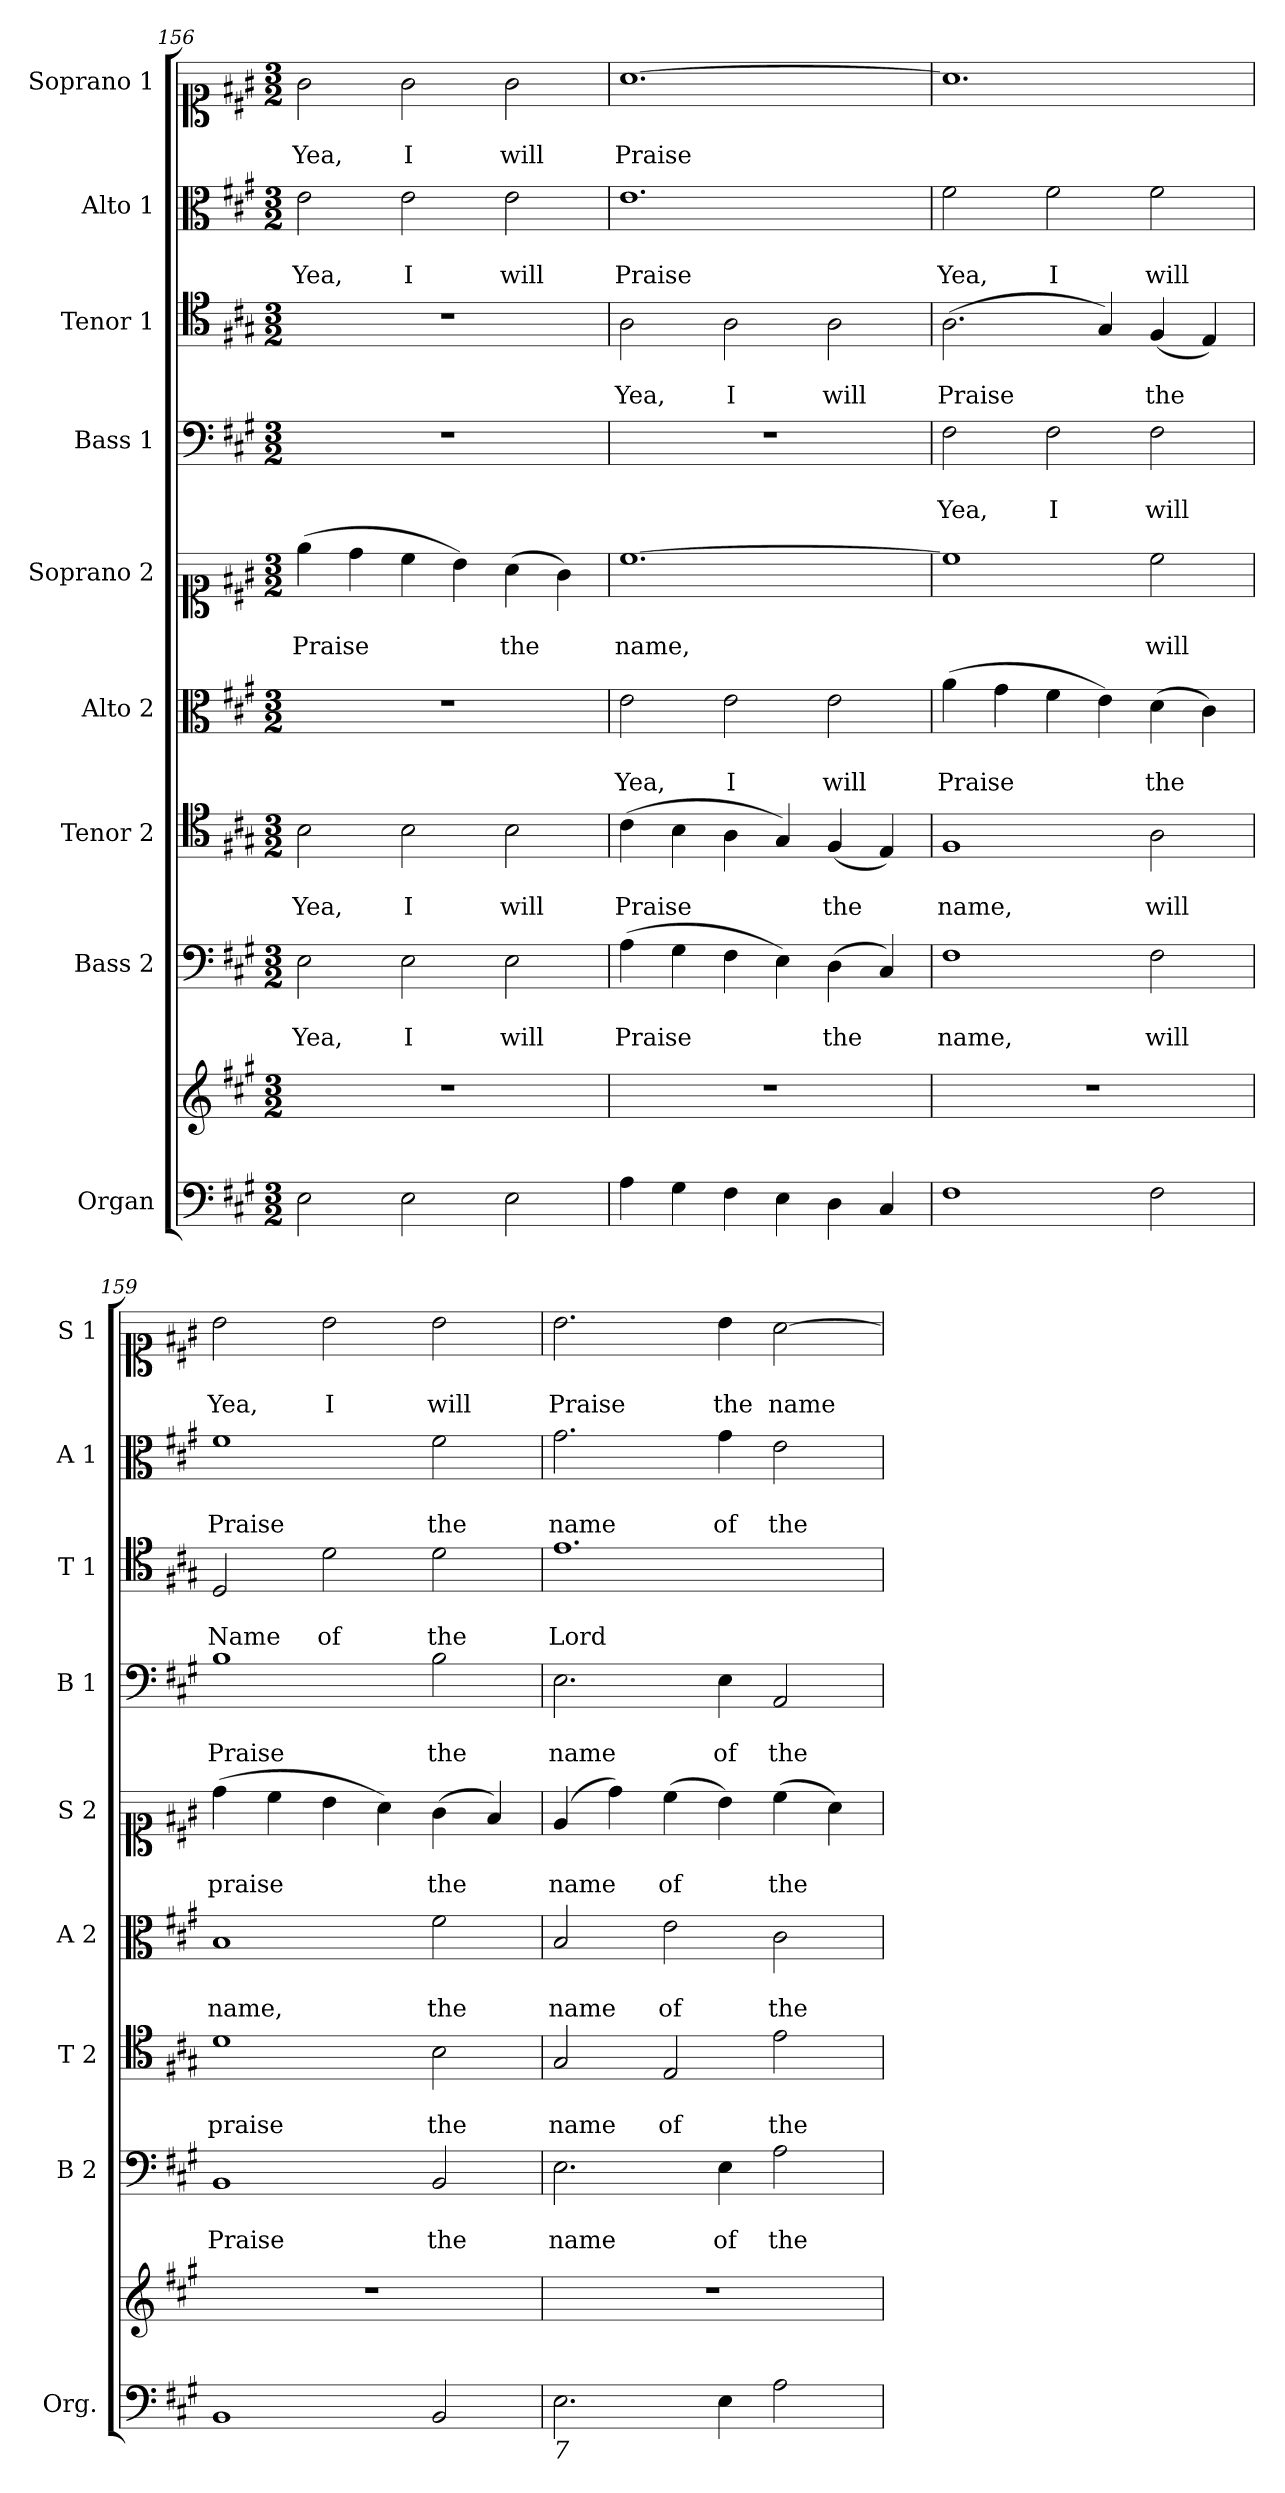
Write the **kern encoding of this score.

**kern	**kern	**kern	**text	**text	**kern	**text	**text	**kern	**text	**text	**kern	**text	**text	**kern	**text	**text	**kern	**text	**text	**kern	**text	**text	**kern	**text	**text
*part9	*part9	*part8	*part8	*part8	*part7	*part7	*part7	*part6	*part6	*part6	*part5	*part5	*part5	*part4	*part4	*part4	*part3	*part3	*part3	*part2	*part2	*part2	*part1	*part1	*part1
*staff10	*staff9	*staff8	*staff8	*staff8	*staff7	*staff7	*staff7	*staff6	*staff6	*staff6	*staff5	*staff5	*staff5	*staff4	*staff4	*staff4	*staff3	*staff3	*staff3	*staff2	*staff2	*staff2	*staff1	*staff1	*staff1
*I"Organ	*	*I"Bass 2	*	*	*I"Tenor 2	*	*	*I"Alto 2	*	*	*I"Soprano 2	*	*	*I"Bass 1	*	*	*I"Tenor 1	*	*	*I"Alto 1	*	*	*I"Soprano 1	*	*
*I'Org.	*	*I'B 2	*	*	*I'T 2	*	*	*I'A 2	*	*	*I'S 2	*	*	*I'B 1	*	*	*I'T 1	*	*	*I'A 1	*	*	*I'S 1	*	*
!!LO:PB:g=z
*clefF4	*clefG2	*clefF4	*	*	*clefC4	*	*	*clefC3	*	*	*clefC1	*	*	*clefF4	*	*	*clefC4	*	*	*clefC3	*	*	*clefC1	*	*
*k[f#c#g#]	*k[f#c#g#]	*k[f#c#g#]	*	*	*k[f#c#g#]	*	*	*k[f#c#g#]	*	*	*k[f#c#g#]	*	*	*k[f#c#g#]	*	*	*k[f#c#g#]	*	*	*k[f#c#g#]	*	*	*k[f#c#g#]	*	*
*A:	*A:	*A:	*	*	*A:	*	*	*A:	*	*	*A:	*	*	*A:	*	*	*A:	*	*	*A:	*	*	*A:	*	*
*M3/2	*M3/2	*M3/2	*	*	*M3/2	*	*	*M3/2	*	*	*M3/2	*	*	*M3/2	*	*	*M3/2	*	*	*M3/2	*	*	*M3/2	*	*
=156	=156	=156	=156	=156	=156	=156	=156	=156	=156	=156	=156	=156	=156	=156	=156	=156	=156	=156	=156	=156	=156	=156	=156	=156	=156
!	!	!	!	!LO:LY:b	!	!	!LO:LY:b	!	!	!	!	!	!LO:LY:b	!	!	!	!	!	!	!	!	!LO:LY:b	!	!	!LO:LY:b
2E\	1.r	2E\	.	Yea,	2B\	.	Yea,	1.r	.	.	(>4ee\	.	Praise	1.r	.	.	1.r	.	.	2e\	.	Yea,	2g#\	.	Yea,
.	.	.	.	.	.	.	.	.	.	.	4dd\	.	.	.	.	.	.	.	.	.	.	.	.	.	.
!	!	!	!	!LO:LY:b	!	!	!LO:LY:b	!	!	!	!	!	!	!	!	!	!	!	!	!	!	!LO:LY:b	!	!	!LO:LY:b
2E\	.	2E\	.	I	2B\	.	I	.	.	.	4cc#\	.	.	.	.	.	.	.	.	2e\	.	I	2g#\	.	I
.	.	.	.	.	.	.	.	.	.	.	4b\)	.	.	.	.	.	.	.	.	.	.	.	.	.	.
!	!	!	!	!LO:LY:b	!	!	!LO:LY:b	!	!	!	!	!	!LO:LY:b	!	!	!	!	!	!	!	!	!LO:LY:b	!	!	!LO:LY:b
2E\	.	2E\	.	will	2B\	.	will	.	.	.	(>4a\	.	the	.	.	.	.	.	.	2e\	.	will	2g#\	.	will
.	.	.	.	.	.	.	.	.	.	.	4g#\)	.	.	.	.	.	.	.	.	.	.	.	.	.	.
=157	=157	=157	=157	=157	=157	=157	=157	=157	=157	=157	=157	=157	=157	=157	=157	=157	=157	=157	=157	=157	=157	=157	=157	=157	=157
!	!	!	!	!LO:LY:b	!	!	!LO:LY:b	!	!	!LO:LY:b	!	!	!LO:LY:b	!	!	!	!	!	!LO:LY:b	!	!	!LO:LY:b	!	!	!LO:LY:b
4A\	1.r	(>4A\	.	Praise	(>4c#\	.	Praise	2e\	.	Yea,	[1.cc#	.	name,	1.r	.	.	2A\	.	Yea,	1.e	.	Praise	[1.a	.	Praise
4G#\	.	4G#\	.	.	4B\	.	.	.	.	.	.	.	.	.	.	.	.	.	.	.	.	.	.	.	.
!	!	!	!	!	!	!	!	!	!	!LO:LY:b	!	!	!	!	!	!	!	!	!LO:LY:b	!	!	!	!	!	!
4F#\	.	4F#\	.	.	4A\	.	.	2e\	.	I	.	.	.	.	.	.	2A\	.	I	.	.	.	.	.	.
4E\	.	4E\)	.	.	4G#/)	.	.	.	.	.	.	.	.	.	.	.	.	.	.	.	.	.	.	.	.
!	!	!	!	!LO:LY:b	!	!	!LO:LY:b	!	!	!LO:LY:b	!	!	!	!	!	!	!	!	!LO:LY:b	!	!	!	!	!	!
4D\	.	(>4D\	.	the	(<4F#/	.	the	2e\	.	will	.	.	.	.	.	.	2A\	.	will	.	.	.	.	.	.
4C#/	.	4C#/)	.	.	4E/)	.	.	.	.	.	.	.	.	.	.	.	.	.	.	.	.	.	.	.	.
=158	=158	=158	=158	=158	=158	=158	=158	=158	=158	=158	=158	=158	=158	=158	=158	=158	=158	=158	=158	=158	=158	=158	=158	=158	=158
!	!	!	!	!LO:LY:b	!	!	!LO:LY:b	!	!	!LO:LY:b	!	!	!	!	!	!LO:LY:b	!	!	!LO:LY:b	!	!	!LO:LY:b	!	!	!
1F#	1.r	1F#	.	name,	1F#	.	name,	(>4a\	.	Praise	1cc#]	.	.	2F#\	.	Yea,	(>2.A\	.	Praise	2f#\	.	Yea,	1.a]	.	.
.	.	.	.	.	.	.	.	4g#\	.	.	.	.	.	.	.	.	.	.	.	.	.	.	.	.	.
!	!	!	!	!	!	!	!	!	!	!	!	!	!	!	!	!LO:LY:b	!	!	!	!	!	!LO:LY:b	!	!	!
.	.	.	.	.	.	.	.	4f#\	.	.	.	.	.	2F#\	.	I	.	.	.	2f#\	.	I	.	.	.
.	.	.	.	.	.	.	.	4e\)	.	.	.	.	.	.	.	.	4G#/)	.	.	.	.	.	.	.	.
!	!	!	!	!LO:LY:b	!	!	!LO:LY:b	!	!	!LO:LY:b	!	!	!LO:LY:b	!	!	!LO:LY:b	!	!	!LO:LY:b	!	!	!LO:LY:b	!	!	!
2F#\	.	2F#\	.	will	2A\	.	will	(>4d\	.	the	2cc#\	.	will	2F#\	.	will	(<4F#/	.	the	2f#\	.	will	.	.	.
.	.	.	.	.	.	.	.	4c#\)	.	.	.	.	.	.	.	.	4E/)	.	.	.	.	.	.	.	.
=159	=159	=159	=159	=159	=159	=159	=159	=159	=159	=159	=159	=159	=159	=159	=159	=159	=159	=159	=159	=159	=159	=159	=159	=159	=159
!	!	!	!	!LO:LY:b	!	!	!LO:LY:b	!	!	!LO:LY:b	!	!	!LO:LY:b	!	!	!LO:LY:b	!	!	!LO:LY:b	!	!	!LO:LY:b	!	!	!LO:LY:b
1BB	1.r	1BB	.	Praise	1d	.	praise	1B	.	name,	(>4dd\	.	praise	1B	.	Praise	2D/	.	Name	1f#	.	Praise	2b\	.	Yea,
.	.	.	.	.	.	.	.	.	.	.	4cc#\	.	.	.	.	.	.	.	.	.	.	.	.	.	.
!	!	!	!	!	!	!	!	!	!	!	!	!	!	!	!	!	!	!	!LO:LY:b	!	!	!	!	!	!LO:LY:b
.	.	.	.	.	.	.	.	.	.	.	4b\	.	.	.	.	.	2d\	.	of	.	.	.	2b\	.	I
.	.	.	.	.	.	.	.	.	.	.	4a\)	.	.	.	.	.	.	.	.	.	.	.	.	.	.
!	!	!	!	!LO:LY:b	!	!	!LO:LY:b	!	!	!LO:LY:b	!	!	!LO:LY:b	!	!	!LO:LY:b	!	!	!LO:LY:b	!	!	!LO:LY:b	!	!	!LO:LY:b
2BB/	.	2BB/	.	the	2B\	.	the	2f#\	.	the	(>4g#\	.	the	2B\	.	the	2d\	.	the	2f#\	.	the	2b\	.	will
.	.	.	.	.	.	.	.	.	.	.	4f#/)	.	.	.	.	.	.	.	.	.	.	.	.	.	.
=160	=160	=160	=160	=160	=160	=160	=160	=160	=160	=160	=160	=160	=160	=160	=160	=160	=160	=160	=160	=160	=160	=160	=160	=160	=160
!LO:TX:b:i:t=7	!	!	!	!	!	!	!	!	!	!	!	!	!	!	!	!	!	!	!	!	!	!	!	!	!
!	!	!	!	!LO:LY:b	!	!	!LO:LY:b	!	!	!LO:LY:b	!	!	!LO:LY:b	!	!	!LO:LY:b	!	!	!LO:LY:b	!	!	!LO:LY:b	!	!	!LO:LY:b
2.E\	1.r	2.E\	.	name	2G#/	.	name	2B/	.	name	(4e/	.	name	2.E\	.	name	1.e	.	Lord	2.g#\	.	name	2.b\	.	Praise
.	.	.	.	.	.	.	.	.	.	.	4dd\)	.	.	.	.	.	.	.	.	.	.	.	.	.	.
!	!	!	!	!	!	!	!LO:LY:b	!	!	!LO:LY:b	!	!	!LO:LY:b	!	!	!	!	!	!	!	!	!	!	!	!
.	.	.	.	.	2E/	.	of	2e\	.	of	(>4cc#\	.	of	.	.	.	.	.	.	.	.	.	.	.	.
!	!	!	!	!LO:LY:b	!	!	!	!	!	!	!	!	!	!	!	!LO:LY:b	!	!	!	!	!	!LO:LY:b	!	!	!LO:LY:b
4E\	.	4E\	.	of	.	.	.	.	.	.	4b\)	.	.	4E\	.	of	.	.	.	4g#\	.	of	4b\	.	the
!	!	!	!	!LO:LY:b	!	!	!LO:LY:b	!	!	!LO:LY:b	!	!	!LO:LY:b	!	!	!LO:LY:b	!	!	!	!	!	!LO:LY:b	!	!	!LO:LY:b
2A\	.	2A\	.	the	2e\	.	the	2c#\	.	the	(>4cc#\	.	the	2AA/	.	the	.	.	.	2e\	.	the	[2a\	.	name
.	.	.	.	.	.	.	.	.	.	.	4a\)	.	.	.	.	.	.	.	.	.	.	.	.	.	.
=	=	=	=	=	=	=	=	=	=	=	=	=	=	=	=	=	=	=	=	=	=	=	=	=	=
*-	*-	*-	*-	*-	*-	*-	*-	*-	*-	*-	*-	*-	*-	*-	*-	*-	*-	*-	*-	*-	*-	*-	*-	*-	*-
